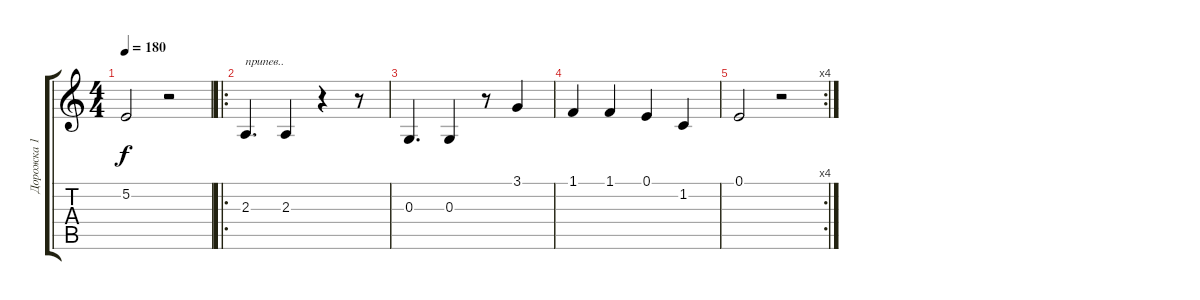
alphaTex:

\track ("Дорожка 1" "Дорожка 1") {instrument acousticgrandpiano}
\staff {score tabs}
\tuning (E4 B3 G3 D3 A2 E2) {hide}
\ts (4 4)
\tempo 180
\clef g2
\ks c
5.2.2{dy f} r.2 |
\ro
2.3.4{d txt "припев.."} 2.3.4 r.4 r.8 |
0.3.4{d} 0.3.4 r.8 3.1.4 |
1.1.4 1.1.4 0.1.4 1.2.4 |
\rc 4
0.1.2 r.2
